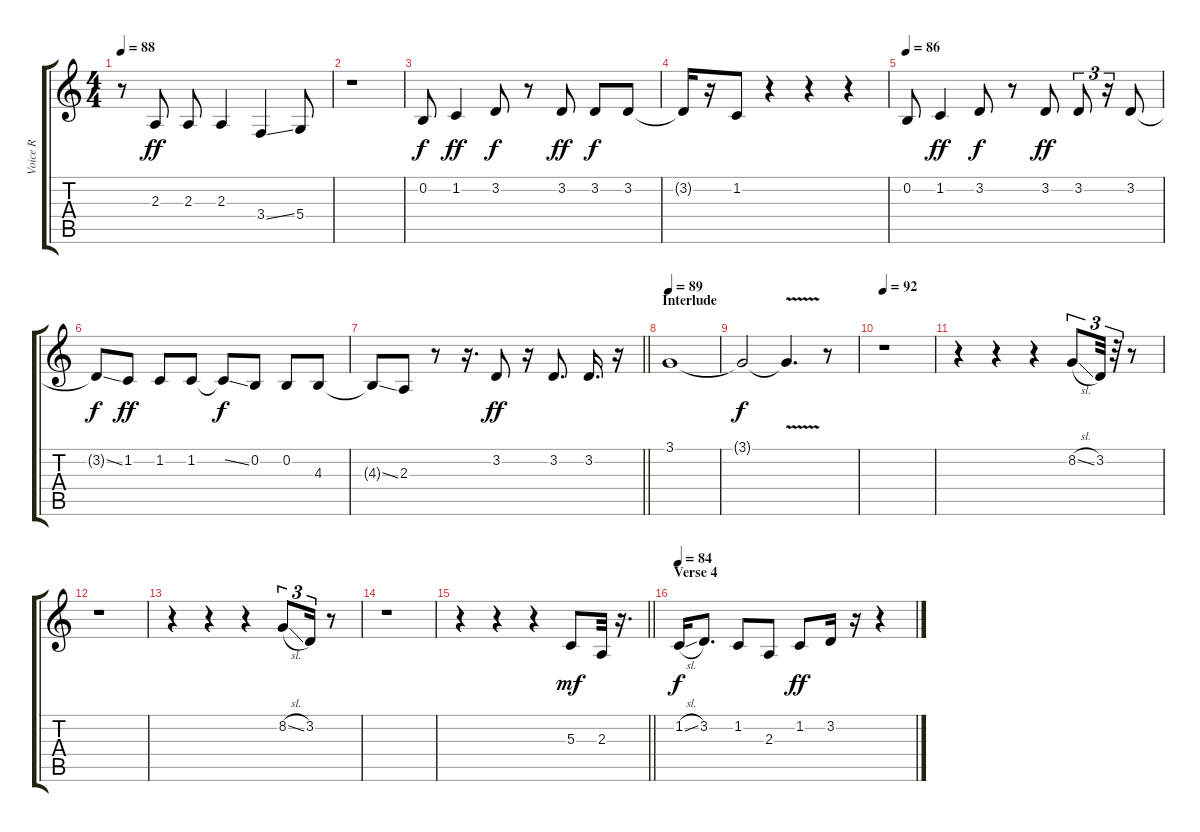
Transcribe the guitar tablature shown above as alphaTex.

\track ("Voice R" "Voice R") {instrument viola}
\staff {score tabs}
\tuning (E4 B3 G3 D3 A2 E2) {hide}
\ts (4 4)
\tempo 88
\clef g2
\ks c
r.8{dy ff} 2.3.8 2.3.8 2.3.4 3.4{ss}.4 5.4.8 |
r.1 |
0.2.8{dy f} 1.2.4{dy ff} 3.2.8{dy f} r.8 3.2.8{dy ff} 3.2.8{dy f} 3.2.8 |
3.2{t}.16 r.16 1.2.8 r.4 r.4 r.4 |
\tempo 86
0.2.8 1.2.4{dy ff} 3.2.8{dy f} r.8 3.2.8{dy ff} 3.2.8{tu (3 2)} r.16{tu (3 2)} 3.2.8 |
3.2{ss t}.8{dy f} 1.2.8{dy ff} 1.2.8 1.2.8 1.2{ss t}.8{dy f} 0.2.8 0.2.8 4.3.8 |
\barLineRight lightlight
4.3{ss t}.8 2.3.8 r.8 r.16{d} 3.2.8{dy ff} r.16 3.2.8{d} 3.2.16{d} r.16 |
\section ("" "Interlude")
\tempo 89
3.1.1 |
3.1{t}.2{dy f} 3.1{v t}.4{d volume 8} r.8 |
\tempo 92
r.1 |
r.4 r.4 r.4 8.2{sl}.8{tu (3 2) volume 16} 3.2.32{tu (3 2)} r.32{tu (3 2)} r.8 |
r.1 |
r.4 r.4 r.4 8.2{sl}.8{tu (3 2)} 3.2.16{tu (3 2)} r.8 |
r.1 |
\barLineRight lightlight
r.4 r.4 r.4 5.3.8{dy mf} 2.3.32 r.16{d} |
\section ("" "Verse 4")
\tempo 84
1.2{sl}.16{dy f} 3.2.8{d} 1.2.8 2.3.8 1.2.8{dy ff} 3.2.16 r.16 r.4
